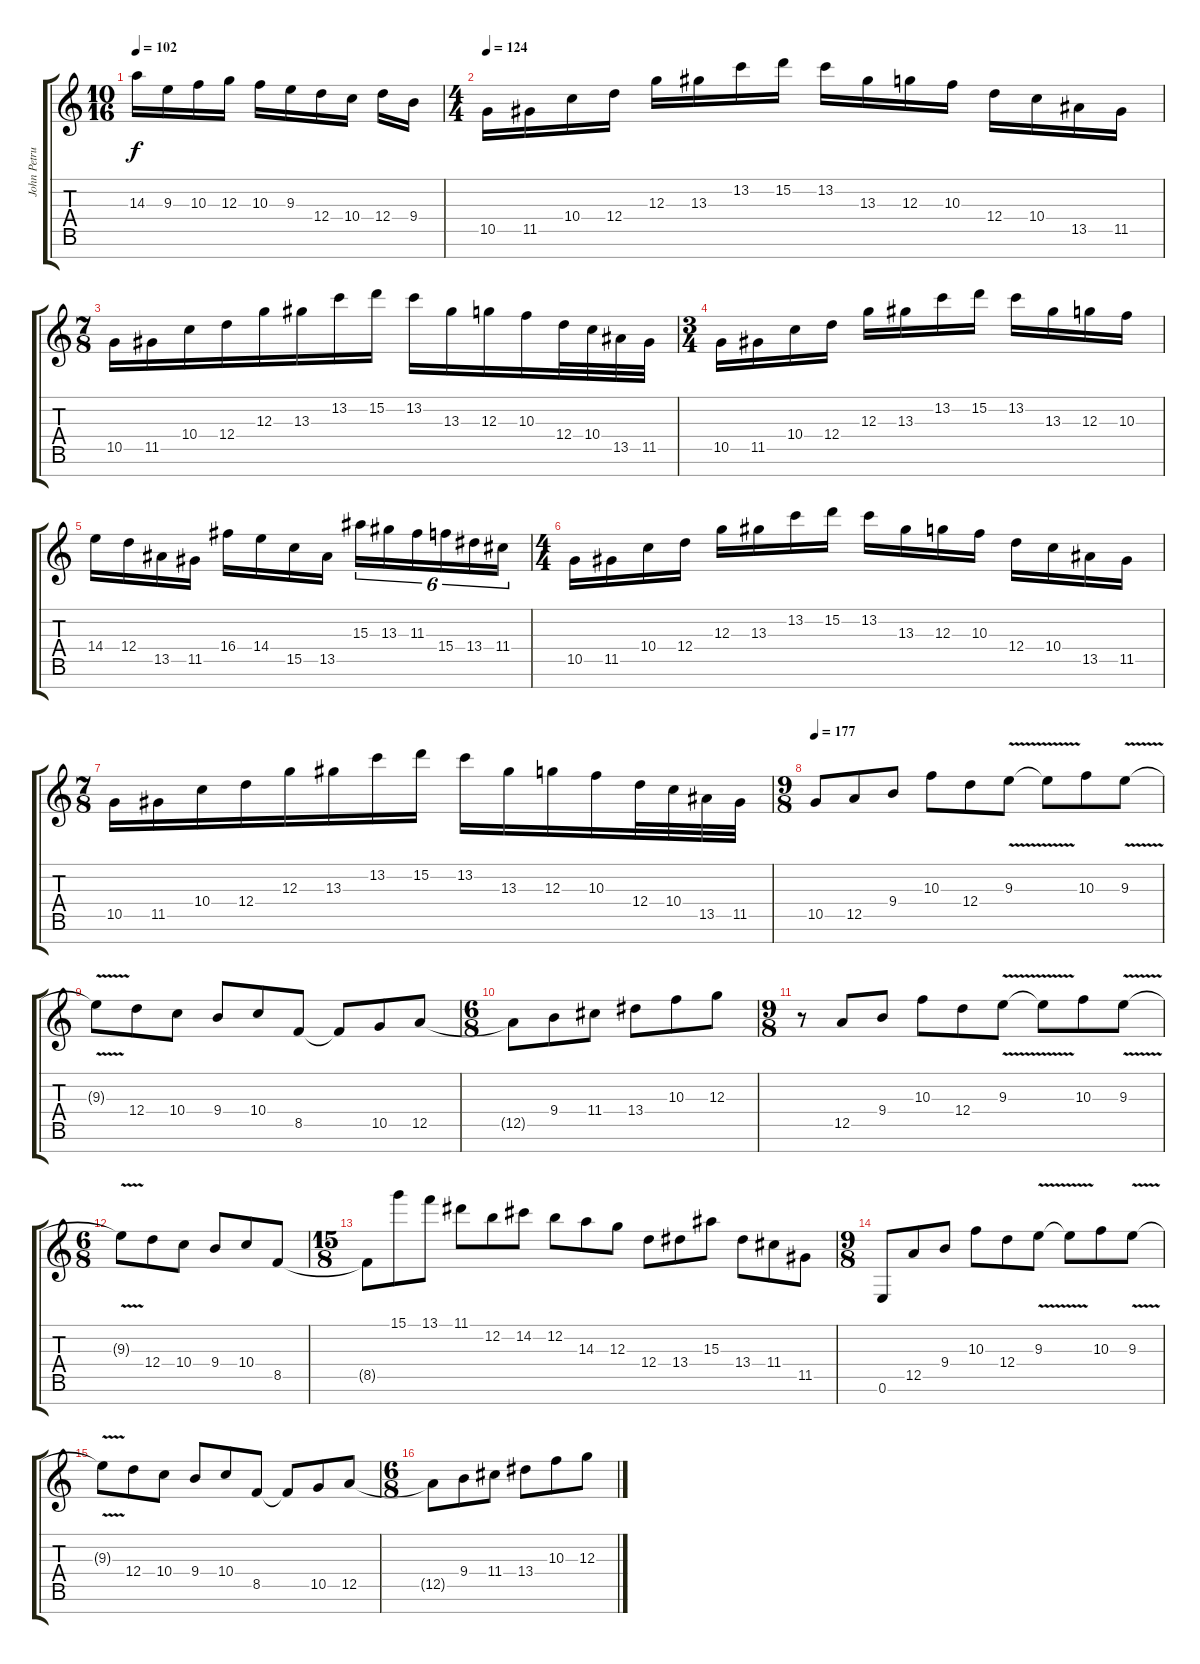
\track ("John Petrucci Guitar 1 (main)" "John Petru") {instrument overdrivenguitar}
\staff {score tabs}
\tuning (E4 B3 G3 D3 A2 E2 B1) {hide}
\ts (10 16)
\tempo 102
\clef g2
\ks c
14.3.16{dy f} 9.3.16 10.3.16 12.3.16 10.3.16 9.3.16 12.4.16 10.4.16 12.4.16 9.4.16 |
\ts (4 4)
\tempo 124
10.5.16 11.5.16 10.4.16 12.4.16 12.3.16 13.3.16 13.2.16 15.2.16 13.2.16 13.3.16 12.3.16 10.3.16 12.4.16 10.4.16 13.5.16 11.5.16 |
\ts (7 8)
10.5.16 11.5.16 10.4.16 12.4.16 12.3.16 13.3.16 13.2.16 15.2.16 13.2.16 13.3.16 12.3.16 10.3.16 12.4.32 10.4.32 13.5.32 11.5.32 |
\ts (3 4)
10.5.16 11.5.16 10.4.16 12.4.16 12.3.16 13.3.16 13.2.16 15.2.16 13.2.16 13.3.16 12.3.16 10.3.16 |
14.4.16 12.4.16 13.5.16 11.5.16 16.4.16 14.4.16 15.5.16 13.5.16 15.3.16{tu (6 4)} 13.3.16{tu (6 4)} 11.3.16{tu (6 4)} 15.4.16{tu (6 4)} 13.4.16{tu (6 4)} 11.4.16{tu (6 4)} |
\ts (4 4)
10.5.16 11.5.16 10.4.16 12.4.16 12.3.16 13.3.16 13.2.16 15.2.16 13.2.16 13.3.16 12.3.16 10.3.16 12.4.16 10.4.16 13.5.16 11.5.16 |
\ts (7 8)
10.5.16 11.5.16 10.4.16 12.4.16 12.3.16 13.3.16 13.2.16 15.2.16 13.2.16 13.3.16 12.3.16 10.3.16 12.4.32 10.4.32 13.5.32 11.5.32 |
\ts (9 8)
\tempo 177
10.5.8 12.5.8 9.4.8 10.3.8 12.4.8 9.3{v}.8 9.3{t}.8 10.3.8 9.3{v}.8 |
9.3{t}.8 12.4.8 10.4.8 9.4.8 10.4.8 8.5.8 8.5{t}.8 10.5.8 12.5.8 |
\ts (6 8)
12.5{t}.8 9.4.8 11.4.8 13.4.8 10.3.8 12.3.8 |
\ts (9 8)
r.8 12.5.8 9.4.8 10.3.8 12.4.8 9.3{v}.8 9.3{t}.8 10.3.8 9.3{v}.8 |
\ts (6 8)
9.3{t}.8 12.4.8 10.4.8 9.4.8 10.4.8 8.5.8 |
\ts (15 8)
8.5{t}.8 15.1.8 13.1.8 11.1.8 12.2.8 14.2.8 12.2.8 14.3.8 12.3.8 12.4.8 13.4.8 15.3.8 13.4.8 11.4.8 11.5.8 |
\ts (9 8)
0.6.8 12.5.8 9.4.8 10.3.8 12.4.8 9.3{v}.8 9.3{t}.8 10.3.8 9.3{v}.8 |
9.3{t}.8 12.4.8 10.4.8 9.4.8 10.4.8 8.5.8 8.5{t}.8 10.5.8 12.5.8 |
\ts (6 8)
12.5{t}.8 9.4.8 11.4.8 13.4.8 10.3.8 12.3.8
